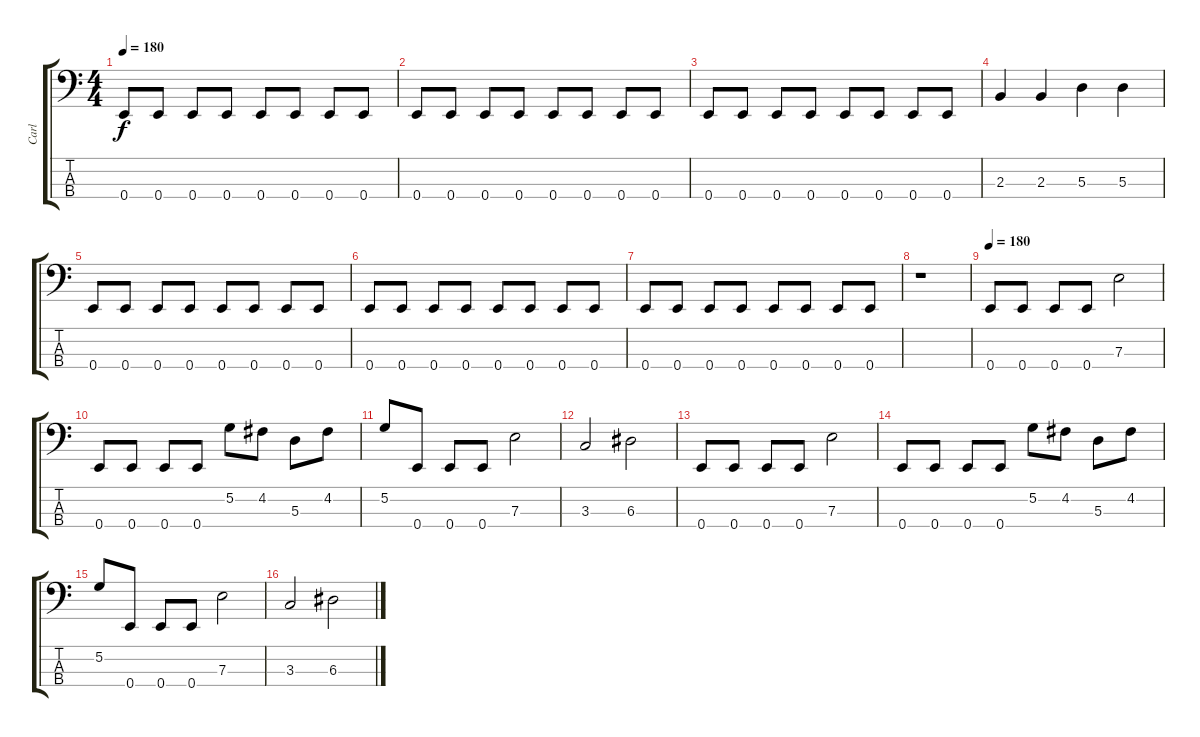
\track ("Carl" "Carl") {instrument fretlessbass}
\staff {score tabs}
\tuning (G2 D2 A1 E1) {hide}
\ts (4 4)
\tempo 180
\clef f4
\ks c
0.4.8{dy f} 0.4.8 0.4.8 0.4.8 0.4.8 0.4.8 0.4.8 0.4.8 |
0.4.8 0.4.8 0.4.8 0.4.8 0.4.8 0.4.8 0.4.8 0.4.8 |
0.4.8 0.4.8 0.4.8 0.4.8 0.4.8 0.4.8 0.4.8 0.4.8 |
2.3.4 2.3.4 5.3.4 5.3.4 |
0.4.8 0.4.8 0.4.8 0.4.8 0.4.8 0.4.8 0.4.8 0.4.8 |
0.4.8 0.4.8 0.4.8 0.4.8 0.4.8 0.4.8 0.4.8 0.4.8 |
0.4.8 0.4.8 0.4.8 0.4.8 0.4.8 0.4.8 0.4.8 0.4.8 |
r.1 |
\tempo 180
0.4.8 0.4.8 0.4.8 0.4.8 7.3.2 |
0.4.8 0.4.8 0.4.8 0.4.8 5.2.8 4.2.8 5.3.8 4.2.8 |
5.2.8 0.4.8 0.4.8 0.4.8 7.3.2 |
3.3.2 6.3.2 |
0.4.8 0.4.8 0.4.8 0.4.8 7.3.2 |
0.4.8 0.4.8 0.4.8 0.4.8 5.2.8 4.2.8 5.3.8 4.2.8 |
5.2.8 0.4.8 0.4.8 0.4.8 7.3.2 |
3.3.2 6.3.2
